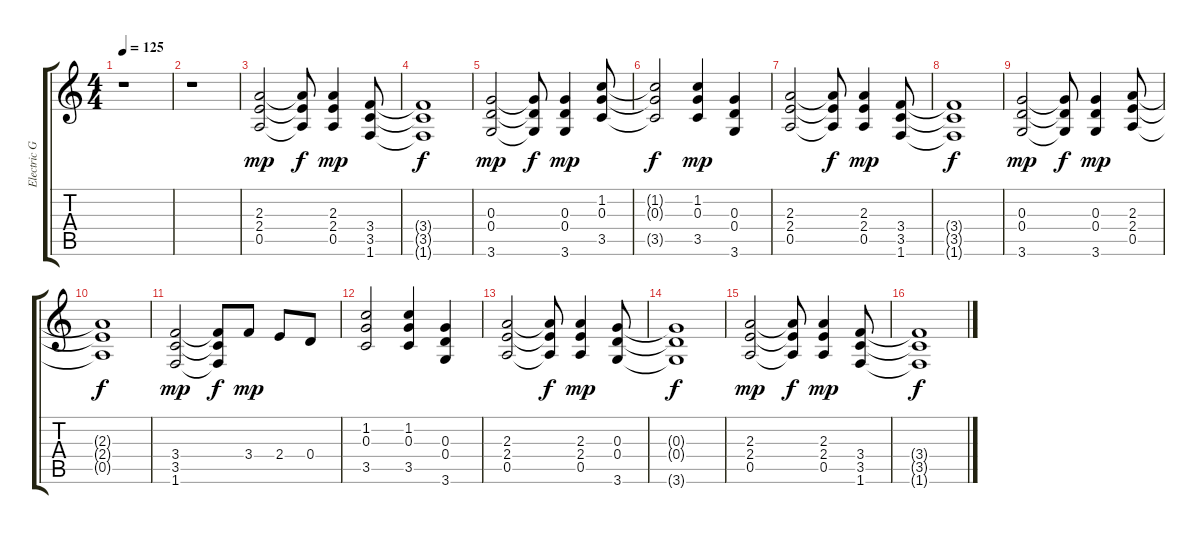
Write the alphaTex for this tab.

\track ("Electric Guitar (jazz)" "Electric G") {instrument distortionguitar}
\staff {score tabs}
\tuning (E4 B3 G3 D3 A2 E2) {hide}
\ts (4 4)
\tempo 125
\clef g2
\ks c
r.1{dy f} |
r.1 |
(2.3 2.4 0.5).2{dy mp} (2.3{t} 2.4{t} 0.5{t}).8{dy f} (2.3 2.4 0.5).4{dy mp} (3.4 3.5 1.6).8 |
(3.4{t} 3.5{t} 1.6{t}).1{dy f} |
(0.3 0.4 3.6).2{dy mp} (0.3{t} 0.4{t} 3.6{t}).8{dy f} (0.3 0.4 3.6).4{dy mp} (1.2 0.3 3.5).8 |
(1.2{t} 0.3{t} 3.5{t}).2{dy f} (1.2 0.3 3.5).4{dy mp} (0.3 0.4 3.6).4 |
(2.3 2.4 0.5).2 (2.3{t} 2.4{t} 0.5{t}).8{dy f} (2.3 2.4 0.5).4{dy mp} (3.4 3.5 1.6).8 |
(3.4{t} 3.5{t} 1.6{t}).1{dy f} |
(0.3 0.4 3.6).2{dy mp} (0.3{t} 0.4{t} 3.6{t}).8{dy f} (0.3 0.4 3.6).4{dy mp} (2.3 2.4 0.5).8 |
(2.3{t} 2.4{t} 0.5{t}).1{dy f} |
(3.4 3.5 1.6).2{dy mp} (3.4{t} 3.5{t} 1.6{t}).8{dy f} 3.4.8{dy mp} 2.4.8 0.4.8 |
(1.2 0.3 3.5).2 (1.2 0.3 3.5).4 (0.3 0.4 3.6).4 |
(2.3 2.4 0.5).2 (2.3{t} 2.4{t} 0.5{t}).8{dy f} (2.3 2.4 0.5).4{dy mp} (0.3 0.4 3.6).8 |
(0.3{t} 0.4{t} 3.6{t}).1{dy f} |
(2.3 2.4 0.5).2{dy mp} (2.3{t} 2.4{t} 0.5{t}).8{dy f} (2.3 2.4 0.5).4{dy mp} (3.4 3.5 1.6).8 |
(3.4{t} 3.5{t} 1.6{t}).1{dy f}
